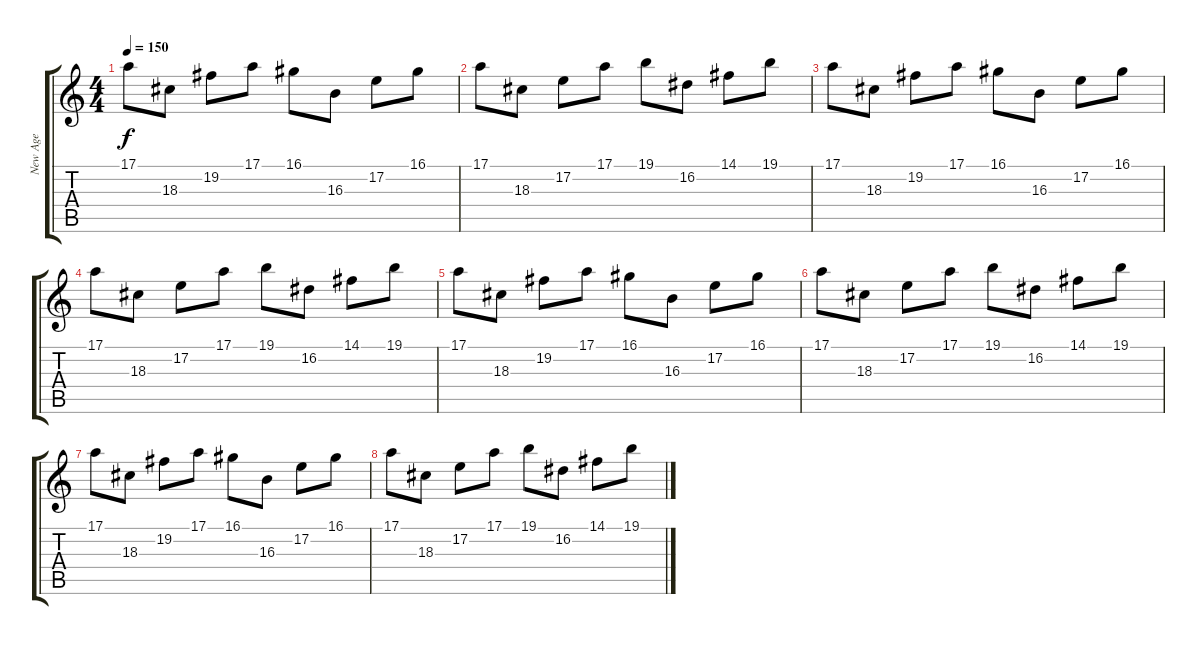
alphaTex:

\track ("New Age" "New Age") {instrument pad1newage}
\staff {score tabs}
\tuning (E4 B3 G3 D3 A2 E2) {hide}
\ts (4 4)
\tempo 150
\clef g2
\ks c
17.1.8{dy f} 18.3.8 19.2.8 17.1.8 16.1.8 16.3.8 17.2.8 16.1.8 |
17.1.8 18.3.8 17.2.8 17.1.8 19.1.8 16.2.8 14.1.8 19.1.8 |
17.1.8 18.3.8 19.2.8 17.1.8 16.1.8 16.3.8 17.2.8 16.1.8 |
17.1.8 18.3.8 17.2.8 17.1.8 19.1.8 16.2.8 14.1.8 19.1.8 |
17.1.8 18.3.8 19.2.8 17.1.8 16.1.8 16.3.8 17.2.8 16.1.8 |
17.1.8 18.3.8 17.2.8 17.1.8 19.1.8 16.2.8 14.1.8 19.1.8 |
17.1.8 18.3.8 19.2.8 17.1.8 16.1.8 16.3.8 17.2.8 16.1.8 |
17.1.8 18.3.8 17.2.8 17.1.8 19.1.8 16.2.8 14.1.8 19.1.8
